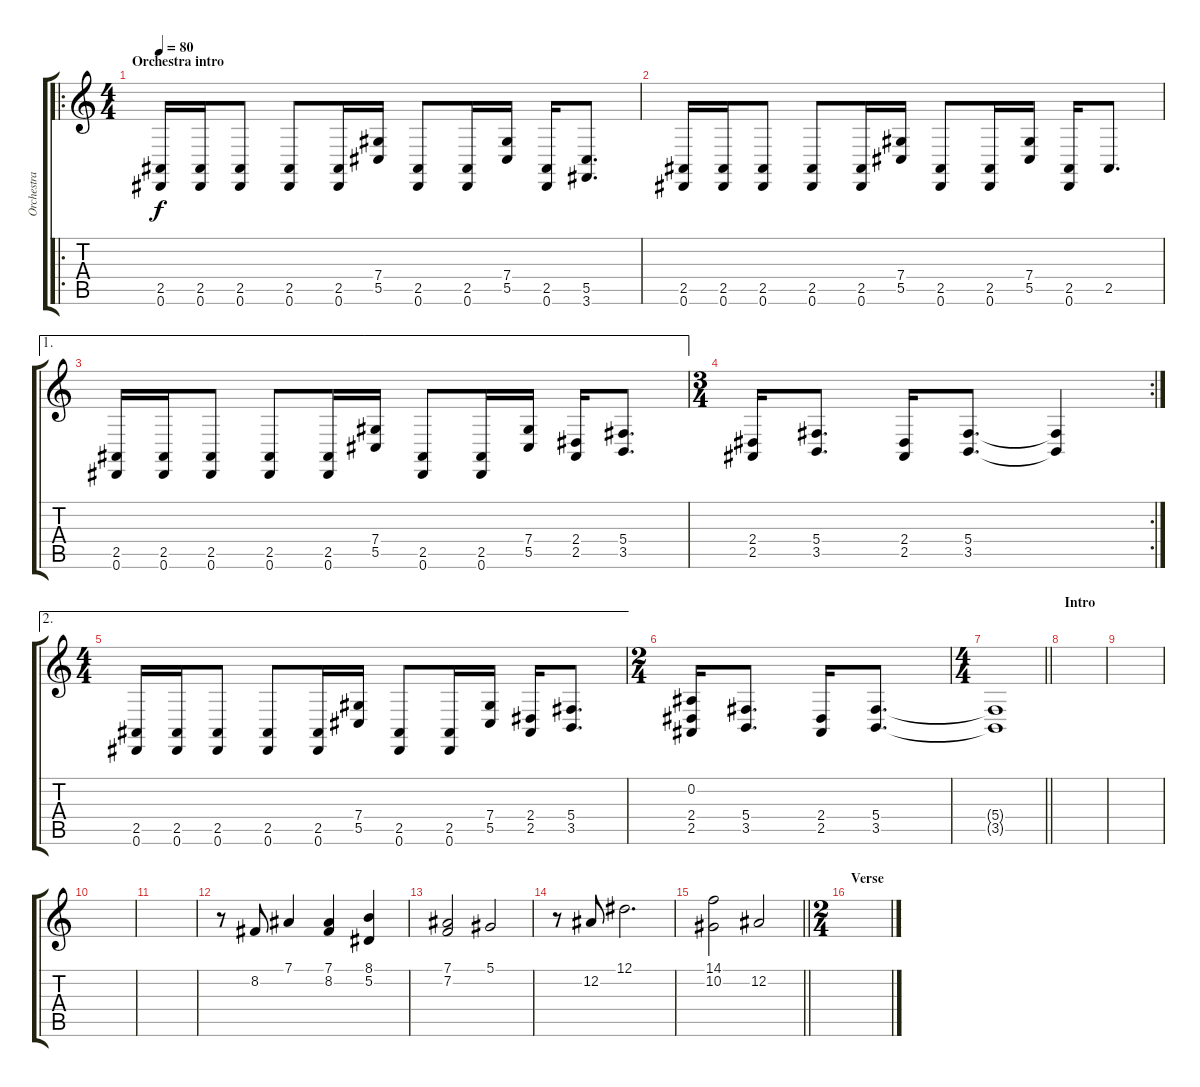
\track ("Orchestra 2" "Orchestra ") {instrument stringensemble1}
\staff {score tabs}
\tuning (Eb4 Bb3 Gb3 Db3 Ab2 Eb2) {hide}
\ro
\ts (4 4)
\section ("" "Orchestra intro")
\tempo 80
\clef g2
\ks c
(2.5 0.6).16{dy f instrument stringensemble1} (2.5 0.6).16 (2.5 0.6).8 (2.5 0.6).8 (2.5 0.6).16 (7.4 5.5).16 (2.5 0.6).8 (2.5 0.6).16 (7.4 5.5).16 (2.5 0.6).16 (5.5 3.6).8{d} |
(2.5 0.6).16 (2.5 0.6).16 (2.5 0.6).8 (2.5 0.6).8 (2.5 0.6).16 (7.4 5.5).16 (2.5 0.6).8 (2.5 0.6).16 (7.4 5.5).16 (2.5 0.6).16 2.5.8{d} |
\ae 1
(2.5 0.6).16 (2.5 0.6).16 (2.5 0.6).8 (2.5 0.6).8 (2.5 0.6).16 (7.4 5.5).16 (2.5 0.6).8 (2.5 0.6).16 (7.4 5.5).16 (2.4 2.5).16 (5.4 3.5).8{d} |
\rc 2
\ts (3 4)
(2.4 2.5).16 (5.4 3.5).8{d} (2.4 2.5).16 (5.4 3.5).8{d} (5.4{t} 3.5{t}).4 |
\ae 2
\ts (4 4)
(2.5 0.6).16 (2.5 0.6).16 (2.5 0.6).8 (2.5 0.6).8 (2.5 0.6).16 (7.4 5.5).16 (2.5 0.6).8 (2.5 0.6).16 (7.4 5.5).16 (2.4 2.5).16 (5.4 3.5).8{d} |
\ts (2 4)
(0.2 2.4 2.5).16 (5.4 3.5).8{d} (2.4 2.5).16 (5.4 3.5).8{d} |
\ts (4 4)
\barLineRight lightlight
(5.4{t} 3.5{t}).1 |
\section ("" "Intro")
|
|
|
|
r.8 8.2.8 7.1.4 (7.1 8.2).4 (8.1 5.2).4 |
(7.1 7.2).2 5.1.2 |
r.8 12.2.8 12.1.2{d} |
\barLineRight lightlight
(14.1 10.2).2 12.2.2 |
\ts (2 4)
\section ("" "Verse")
